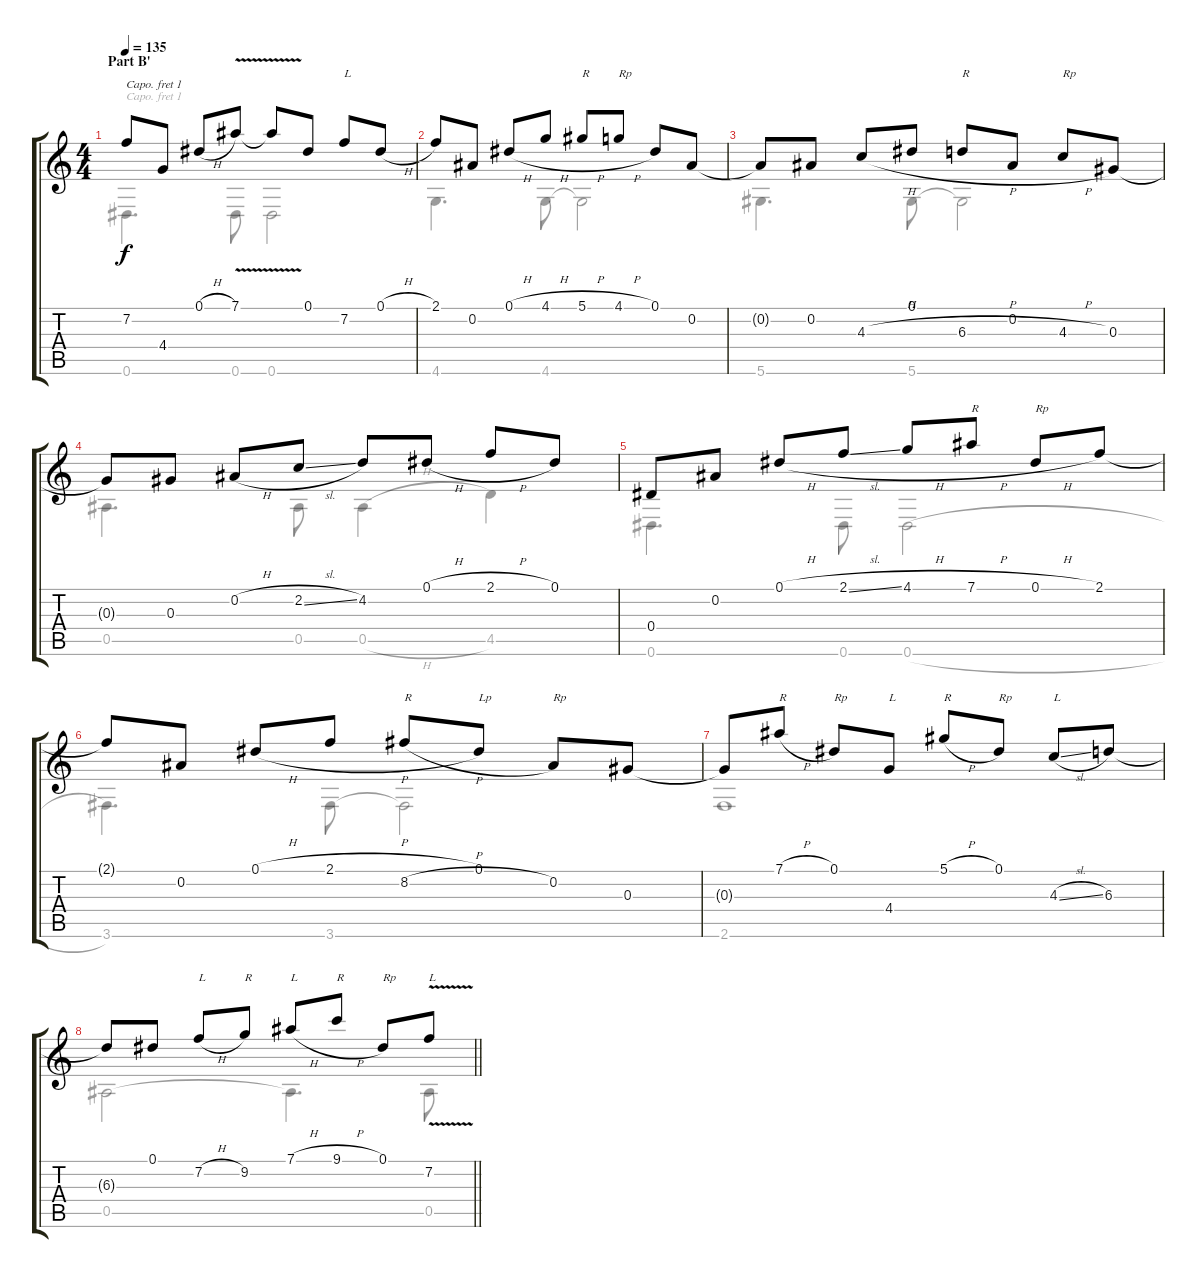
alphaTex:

\track "" {instrument acousticguitarsteel}
\staff {score tabs}
\capo 1
\tuning (D4 A3 G3 D3 A2 D2) {hide}
\voice
\ts (4 4)
\section ("" "Part B'")
\tempo 135
\clef g2
\ks c
7.2{t}.8{dy f} 4.4.8 0.1{h}.8 7.1{v}.8 7.1{t}.8 0.1.8 7.2.8{txt "L"} 0.1{h}.8 |
2.1.8 0.2.8 0.1{h}.8 4.1{h}.8 5.1{h}.8{txt "R"} 4.1{h}.8{txt "Rp"} 0.1.8 0.2.8 |
0.2{t}.8 0.2.8 4.3{h}.8 0.1.8 6.3{h}.8{txt "R"} 0.2.8 4.3{h}.8{txt "Rp"} 0.3.8 |
0.3{t}.8 0.3.8 0.2{h}.8 2.2{sl}.8 4.2.8 0.1{h}.8 2.1{h}.8 0.1.8 |
0.4.8 0.2.8 0.1{h}.8 2.1{sl}.8 4.1{h}.8 7.1{h}.8{txt "R"} 0.1{h}.8{txt "Rp"} 2.1.8 |
2.1{t}.8 0.2.8 0.1{h}.8 2.1{h}.8 8.2{h}.8{txt "R"} 0.1.8{txt "Lp"} 0.2.8{txt "Rp"} 0.3.8 |
0.3{t}.8 7.1{h}.8{txt "R"} 0.1.8{txt "Rp"} 4.4.8{txt "L"} 5.1{h}.8{txt "R"} 0.1.8{txt "Rp"} 4.3{sl}.8{txt "L"} 6.3.8 |
\barLineRight lightlight
6.3{t}.8 0.1.8 7.2{h}.8{txt "L"} 9.2.8{txt "R"} 7.1{h}.8{txt "L"} 9.1{h}.8{txt "R"} 0.1.8{txt "Rp"} 7.2{v}.8{txt "L"}
\voice
\clef g2
\ottava regular
\simile none
\ks c
0.6.4{d dy f} 0.6.8 0.6.2 |
4.6.4{d} 4.6.8 4.6{t}.2 |
5.6.4{d} 5.6.8 5.6{t}.2 |
0.5.4{d} 0.5.8 0.5{h}.4 4.5.4 |
0.6.4{d} 0.6.8 0.6{h}.2 |
3.6.4{d} 3.6.8 3.6{t}.2 |
2.6.1 |
\barLineRight lightlight
0.5.2 0.5{t}.4{d} 0.5.8
